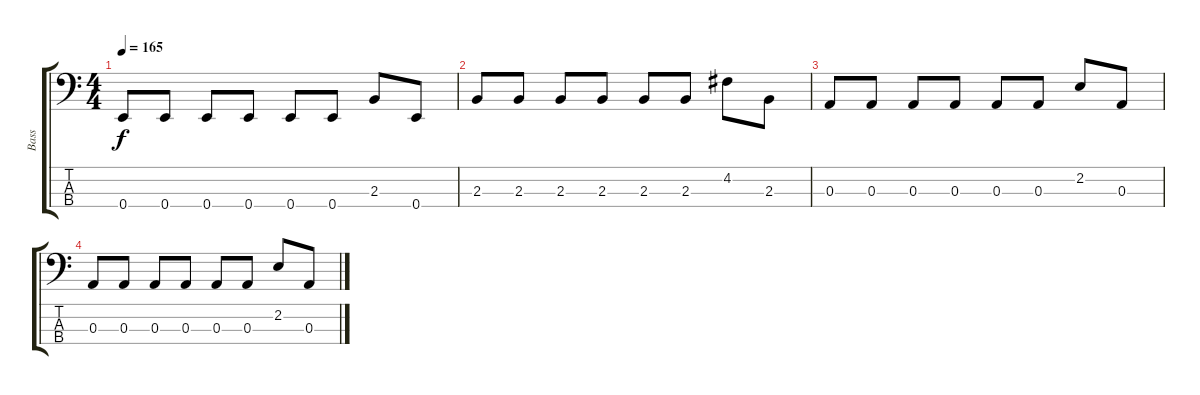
\track ("Bass" "Bass") {instrument electricbassfinger}
\staff {score tabs}
\tuning (G2 D2 A1 E1) {hide}
\ts (4 4)
\tempo 165
\clef f4
\ks c
0.4.8{dy f} 0.4.8 0.4.8 0.4.8 0.4.8 0.4.8 2.3.8 0.4.8 |
2.3.8 2.3.8 2.3.8 2.3.8 2.3.8 2.3.8 4.2.8 2.3.8 |
0.3.8 0.3.8 0.3.8 0.3.8 0.3.8 0.3.8 2.2.8 0.3.8 |
0.3.8 0.3.8 0.3.8 0.3.8 0.3.8 0.3.8 2.2.8 0.3.8
